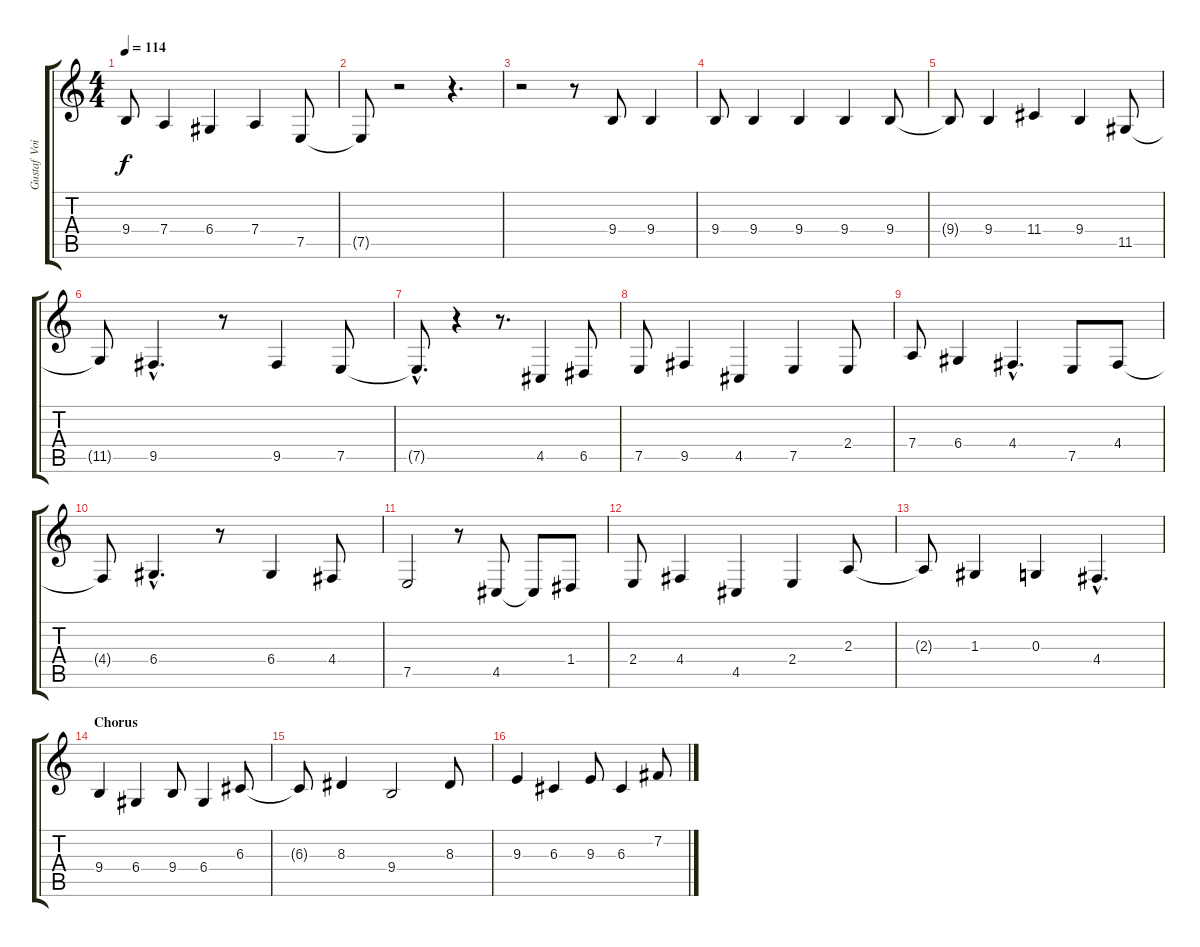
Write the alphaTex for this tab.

\track ("Gustaf Voice" "Gustaf Voi") {instrument altosax}
\staff {score tabs}
\tuning (E4 B3 G3 D3 A2 E2) {hide}
\ts (4 4)
\tempo 114
\clef g2
\ks c
9.4{t}.8{dy f} 7.4.4 6.4.4 7.4.4 7.5.8 |
7.5{t}.8 r.2 r.4{d} |
r.2 r.8 9.4.8 9.4.4 |
9.4.8 9.4.4 9.4.4 9.4.4 9.4.8 |
9.4{t}.8 9.4.4 11.4.4 9.4.4 11.5.8 |
11.5{t}.8 9.5{hac}.4{d} r.8 9.5.4 7.5.8 |
7.5{hac t}.8{d} r.4 r.8{d} 4.5.4 6.5.8 |
7.5.8 9.5.4 4.5.4 7.5.4 2.4.8 |
7.4.8 6.4.4 4.4{hac}.4{d} 7.5.8 4.4.8 |
4.4{t}.8 6.4{hac}.4{d} r.8 6.4.4 4.4.8 |
7.5.2 r.8 4.5.8 4.5{t}.8 1.4.8 |
2.4.8 4.4.4 4.5.4 2.4.4 2.3.8 |
2.3{t}.8 1.3.4 0.3.4 4.4{hac}.4{d} |
\section ("" "Chorus")
9.4.4 6.4.4 9.4.8 6.4.4 6.3.8 |
6.3{t}.8 8.3.4 9.4.2 8.3.8 |
9.3.4 6.3.4 9.3.8 6.3.4 7.2.8
